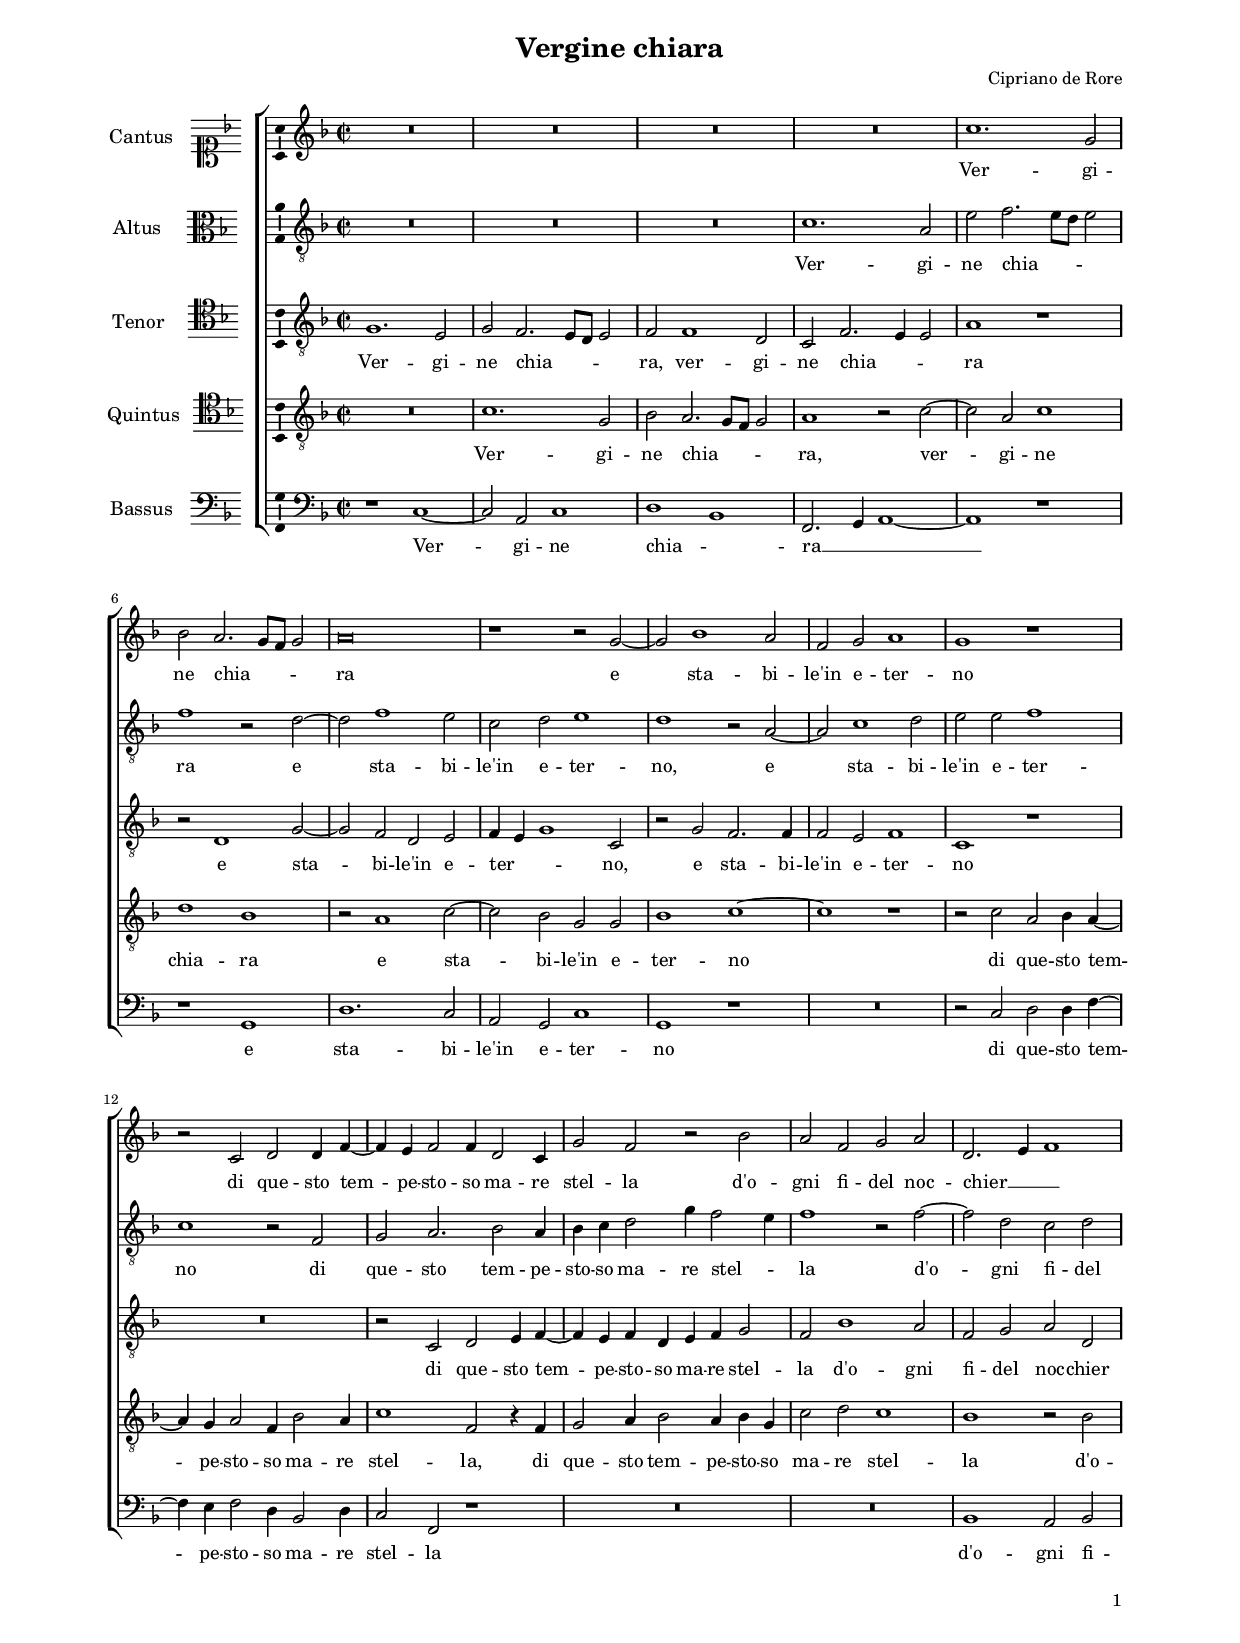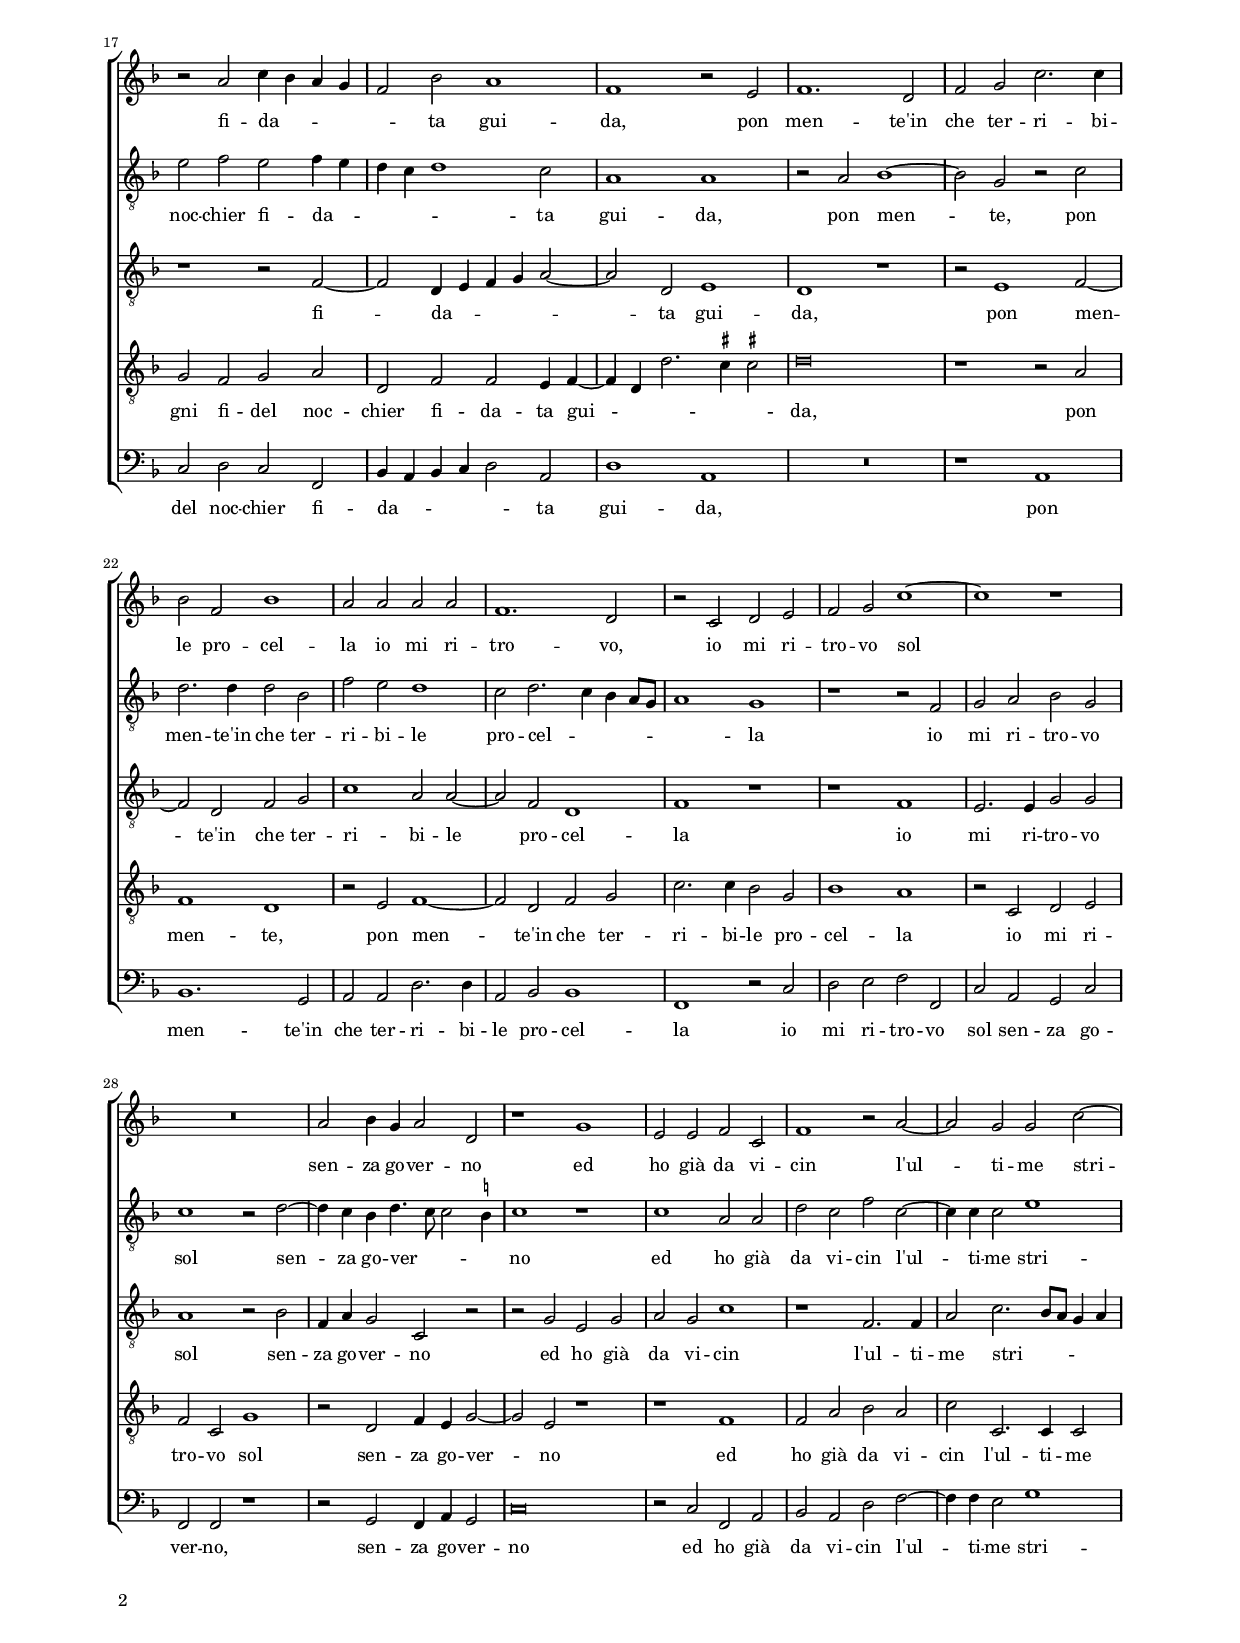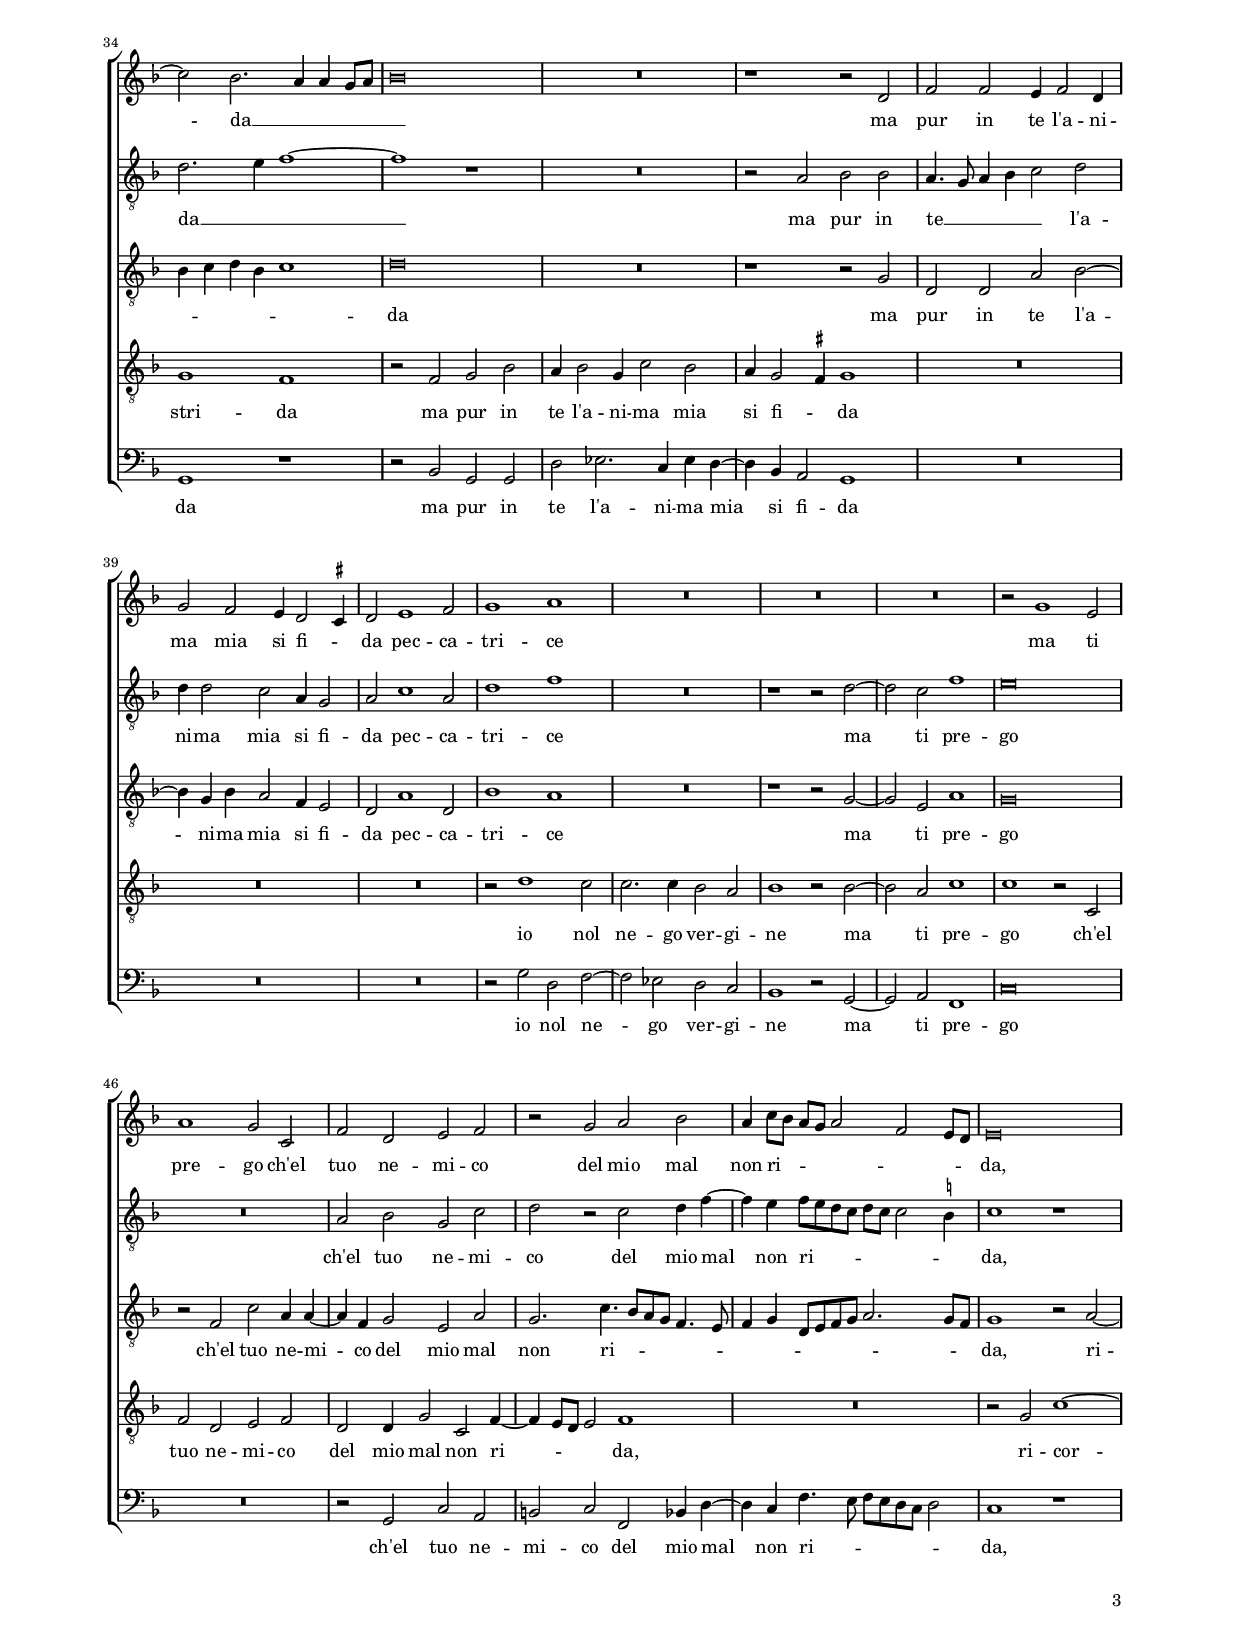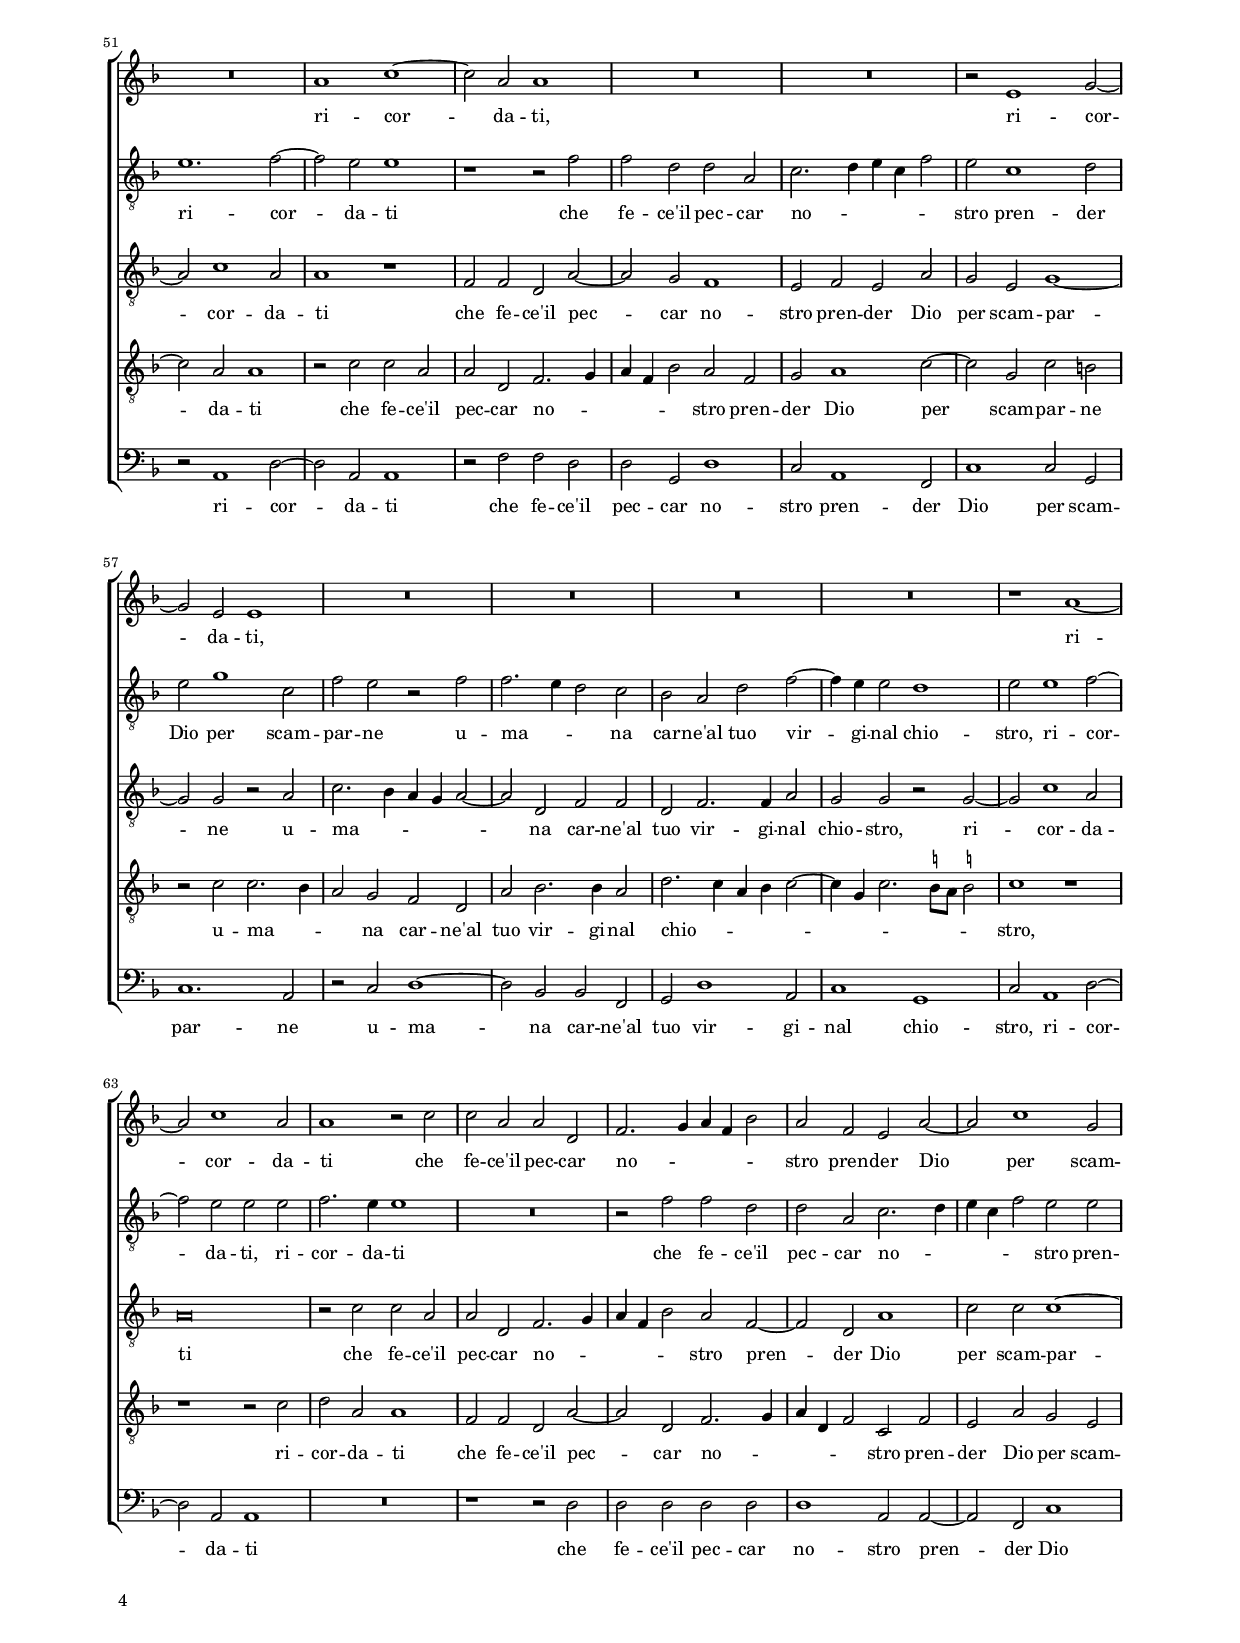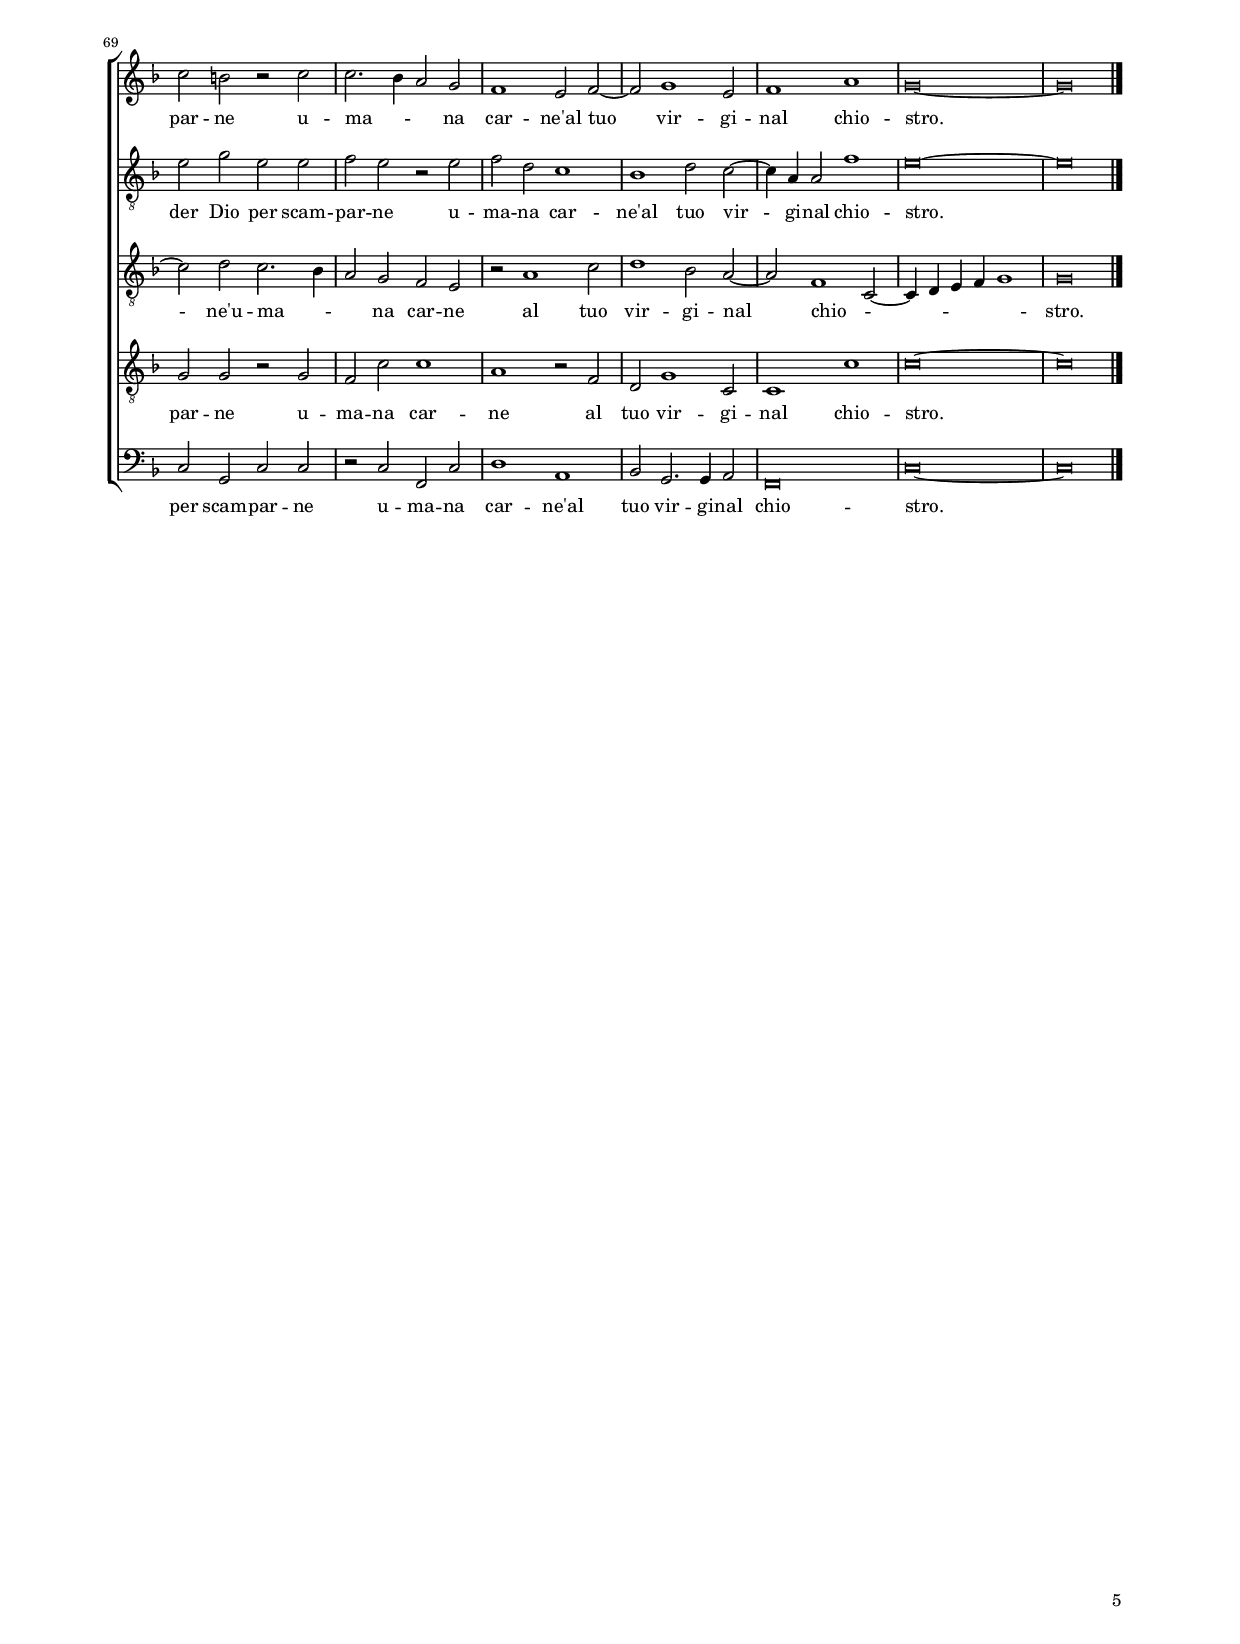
\header
{
  title="Vergine chiara"
  composer="Cipriano de Rore"
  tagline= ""
}

\version "2.24.0"
\include "deutsch.ly"
#(set-global-staff-size 15)
% #(set-default-paper-size "letter")
#(ly:set-option 'point-and-click #f)

	
\paper
	{
	top-margin = 1.8 \cm
	bottom-margin = 1.2 \cm
	left-margin = 2 \cm
	right-margin = 2 \cm
	ragged-bottom = ##f
	ragged-last-bottom = ##t
	print-page-number = ##f
	system-system-spacing = #'((basic-distance . 16) (minimum-distance . 14) (padding . 5) (strechability . 150))
	oddFooterMarkup=\markup   \fill-line { "" \fromproperty #'page:page-number-string }
	evenFooterMarkup=\markup  \fill-line { \fromproperty #'page:page-number-string "" }
	last-bottom-spacing = #'((basic-distance . 12) (minimum-distance . 7) (padding . 4))
%	systems-per-page = 3
%	min-systems-per-page = 3
	markup-system-spacing.basic-distance = #12
	}

	
global = {
	\key f \major
	\time 2/2 \set Score.measureLength = #(ly:make-moment 2/1)
	\skip 1*2*75 \bar "|."
	}

	ficta = { \once \set suggestAccidentals = ##t }
	
	forget = #(define-music-function (music) (ly:music?) #{
		\accidentalStyle forget
		$music
		\accidentalStyle default
		#})
	
	m = \melisma
	me = \melismaEnd



incipitcantus = \markup { \score {
	{
	\set Staff.instrumentName = \markup { \fontsize #1 "Cantus" }
	\key f \major
	\clef soprano
	s4 \bar ""
	}
	\layout  {
	raggedright = ##t
	indent = 1.6 \cm
	line-width = 2.2\cm
	\context { \Staff \remove Time_signature_engraver }
	\override Staff.Clef.Y-extent = #'(0 . 0)
	}} \hspace #1 }
	
      
incipitaltus = \markup { \score {
	{
	\set Staff.instrumentName = \markup { \fontsize #1 "Altus" }
	\key f \major
	\clef alto
	s4 \bar ""
	}
	\layout  {
	raggedright = ##t
	indent = 1.6 \cm
	line-width = 2.2\cm
	\context { \Staff \remove Time_signature_engraver }
	\override Staff.Clef.Y-extent = #'(0 . 0)
	}} \hspace #1 }


incipittenor = \markup { \score {
	{
	\set Staff.instrumentName = \markup { \fontsize #1 "Tenor" }
	\key f \major
	\clef tenor
	s4 \bar ""
	}
	\layout  {
	raggedright = ##t
	indent = 1.6 \cm
	line-width = 2.2\cm
	\context { \Staff \remove Time_signature_engraver }
	\override Staff.Clef.Y-extent = #'(0 . 0)
	}} \hspace #1 }
      
      
incipitquintus = \markup { \score {
	{
	\set Staff.instrumentName = \markup { \fontsize #1 "Quintus" }
	\key f \major
	\clef tenor
	s4 \bar ""
	}
	\layout  {
	raggedright = ##t
	indent = 1.6 \cm
	line-width = 2.2\cm
	\context { \Staff \remove Time_signature_engraver }
	\override Staff.Clef.Y-extent = #'(0 . 0)
	}} \hspace #1 }
      
      
incipitbassus = \markup { \score {
	{
	\set Staff.instrumentName = \markup { \fontsize #1 "Bassus" }
	\key f \major
	\clef bass
	s4 \bar ""
	}
	\layout  {
	raggedright = ##t
	indent = 1.6 \cm
	line-width = 2.2\cm
	\context { \Staff \remove Time_signature_engraver }
	\override Staff.Clef.Y-extent = #'(0 . 0)
	}} \hspace #1 }


cantus =  \relative c''
	{
	R\breve
	R\breve
	R\breve
	R\breve
%5
	c1. g2 |
	b2 a2. \m g8 f g2 \me
	a\breve
	r1 r2 g~
	g2 b1 a2
%10
	f2 g a1 |
	g1 r
	r2 c, d d4 f~
	f4 e f2 f4 d2 c4
	g'2 f r b
%15
	a2 f g a |
	d,2. \m e4 f1 \me
	r2 a c4 \m b a g
	f2 \me b a1
	f1 r2 e
%20
	f1. d2 |
	f2 g c2. c4
	b2 f b1
	a2 a a a
	f1. d2
%25
	r2 c d e |
	f2 g c1~
	c1 r
	R\breve
	a2 b4 g a2 d,
%30
	r1 g |
	e2 e f c
	f1 r2 a~
	a2 g g c~
	c2 b2. \m a4 a g8 a
%35
	b\breve \me |
	R\breve
	r1 r2 d,
	f2 f e4 f2 d4
	g2 f e4 d2 \m \ficta cis4 \me
%40
	d2 e1 f2 |
	g1 a
	R\breve
	R\breve
	R\breve
%45
	r2 g1 e2 |
	a1 g2 c,
	f2 d e f
	r2 g a b
	a4 c8 \m b a g a2 f e8 d \me
%50
	e\breve |
	R\breve
	a1 c~
	c2 a a1
	R\breve
%55
	R\breve |
	r2 e1 g2~
	g2 e e1
	R\breve
	R\breve
%60
	R\breve |
	R\breve
	r1 a~
	a2 c1 a2
	a1 r2 c
%65
	c2 a a d, |
	f2. \m g4 a f b2 \me
	a2 f e a~
	a2 c1 g2
	c2 h r c
%70
	c2. \m b4 a2 \me g |
	f1 e2 f~
	f2 g1 e2
	f1 a
	g\breve~
%75
	g\breve |
	}


altus =  \relative c'
        {
	R\breve
	R\breve
	R\breve
	c1. a2
%5
	e'2 f2. \m e8 d e2 \me |
	f1 r2 d~
	d2 f1 e2
	c2 d e1
	d1 r2 a~
%10
	a2 c1 d2 |
	e2 e f1
	c1 r2 f,
	g2 a2. b2 a4
	b4 c d2 g4 f2 \m e4 \me
%15
	f1 r2 f~ |
	f2 d c d
	e2 f e f4 \m e
	d4 c d1 \me c2
	a1 a
%20
	r2 a b1~ |
	b2 g r c
	d2. d4 d2 b
	f'2 e d1
	c2 d2. \m c4 b a8 g
%25
	a1 \me g |
	r1 r2 f
	g2 a b g
	c1 r2 d~
	d4 c b d4. \m c8 c2 \ficta h4 \me
%30
	c1 r |
	c1 a2 a
	d2 c f c~
	c4 c c2 e1
	d2. \m e4 f1~
%35
	f1 \me r |
	R\breve
	r2 a, b b
	a4. \m g8 a4 b c2 \me d
	d4 d2 c a4 g2
%40
	a2 c1 a2 |
	d1 f
	R\breve
	r1 r2 d~
	d2 c f1
%45
	e\breve |
	R\breve
	a,2 b g c
	d2 r c d4 f~
	f4 e f8 \m e d c d c c2 \ficta h4 \me
%50
	c1 r |
	e1. f2~
	f2 e e1
	r1 r2 f
	f2 d d a
%55
	c2. \m d4 e c f2 \me |
	e2 c1 d2
	e2 g1 c,2
	f2 e r f
	f2. \m e4 d2 \me c
%60
	b2 a d f~ |
	f4 e e2 d1
	e2 e1 f2~
	f2 e e e
	f2. e4 e1
%65
	R\breve |
	r2 f f d
	d2 a c2. \m d4
	e4 c f2 \me e e
	e2 g e e
%70
	f2 e r e |
	f2 d c1
	b1 d2 c~
	c4 a a2 f'1
	e\breve~
%75
	e\breve |
	}


tenor =  \relative c'
	{
	g1. e2
	g2 f2. \m e8 d e2 \me
	f2 f1 d2
	c2 f2. \m e4 e2 \me
%5
	a1 r |
	r2 d,1 g2~
	g2 f d e
	f4 \m e g1 \me c,2
	r2 g' f2. f4
%10
	f2 e f1 |
	c1 r
	R\breve
	r2 c d e4 f~
	f4 e f d e f g2
%15
	f2 b1 a2 |
	f2 g a d,
	r1 r2 f~
	f2 d4 \m e f g a2~
	a2 \me d, e1
%20
	d1 r |
	r2 e1 f2~
	f2 d f g
	c1 a2 a~
	a2 f d1
%25
	f1 r |
	r1 f
	e2. e4 g2 g
	a1 r2 b
	f4 a g2 c, r
%30
	r2 g' e g |
	a2 g c1
	r1 f,2. f4
	a2 c2. \m b8 a g4 a
	b4 c d b c1 \me
%35
	d\breve |
	R\breve
	r1 r2 g,
	d2 d a' b~
	b4 g b a2 f4 e2
%40
	d2 a'1 d,2 |
	b'1 a
	R\breve
	r1 r2 g~
	g2 e a1
%45
	g\breve |
	r2 f c' a4 a~
	a4 f g2 e a
	g2. c4. \m b8 a g f4. e8
	f4 g d8 e f g a2. g8 f \me
%50
	g1 r2 a~ |
	a2 c1 a2
	a1 r
	f2 f d a'~
	a2 g f1
%55
	e2 f e a |
	g2 e g1~
	g2 g r a
	c2. \m b4 a g a2~
	a2 \me d, f f
%60
	d2 f2. f4 a2 |
	g2 g r g~
	g2 c1 a2
	a\breve
	r2 c c a
%65
	a2 d, f2. \m g4 |
	a4 f b2 \me a f~
	f2 d a'1
	c2 c c1~
	c2 d c2. \m b4
%70
	a2 \me g f e |
	r2 a1 c2
	d1 b2 a~
	a2 f1 \m c2~
	c4 d e f g1 \me
%75
	g\breve |
	}

	
quintus  =  \relative c'
	{
	R\breve
	c1. g2
	b2 a2. \m g8 f g2 \me
	a1 r2 c~
%5
	c2 a c1 |
	d1 b
	r2 a1 c2~
	c2 b g g
	b1 c~
%10
	c1 r |
	r2 c a b4 a~
	a4 g a2 f4 b2 a4
	c1 f,2 r4 f
	g2 a4 b2 a4 b g
%15
	c2 d c1 |
	b1 r2 b
	g2 f g a
	d,2 f f e4 f~
	f4 \m d d'2. \ficta cis4 \ficta cis!2 \me
%20
	d\breve |
	r1 r2 a
	f1 d
	r2 e f1~
	f2 d f g
%25
	c2. c4 b2 g |
	b1 a
	r2 c, d e
	f2 c g'1
	r2 d f4 e g2~
%30
	g2 e r1 |
	r1 f
	f2 a b a
	c2 c,2. c4 c2
	g'1 f
%35
	r2 f g b |
	a4 b2 g4 c2 b
	a4 g2 \m \ficta fis4 \me g1
	R\breve
	R\breve
%40
	R\breve |
	r2 d'1 c2
	c2. c4 b2 a
	b1 r2 b~
	b2 a c1
%45
	c1 r2 c, |
	f2 d e f
	d2 d4 g2 c, f4~
	f4 \m e8 d e2 \me f1
	R\breve
%50
	r2 g c1~ |
	c2 a a1
	r2 c c a
	a2 d, f2. \m g4
	a4 f b2 \me a f
%55
	g2 a1 c2~ |
	c2 g c h
	r2 c c2. \m b4
	a2 \me g f d
	a'2 b2. b4 a2
%60
	d2. \m c4 a b c2~ |
	c4 g c2. \stemDown \ficta h8 a \stemNeutral \ficta h!2 \me
	c1 r
	r1 r2 c
	d2 a a1
%65
	f2 f d a'~ |
	a2 d, f2. \m g4
	a4 d, f2 \me c f
	e2 a g e
	g2 g r g
%70
	f2 c' c1 |
	a1 r2 f
	d2 g1 c,2
	c1 c'
	c\breve~
%75
	c\breve |
	}


bassus  =  \relative c
	{
	r1 c~
	c2 a c1
	d1 \m b \me
	f2. \m g4 a1~
%5
	a1 \me r |
	r1 g
	d'1. c2
	a2 g c1
	g1 r
%10
	R\breve |
	r2 c d d4 f~
	f4 e f2 d4 b2 d4
	c2 f, r1
	R\breve
%15
	R\breve |
	b1 a2 b
	c2 d c f,
	b4 \m a b c d2 \me a
	d1 a
%20
	R\breve |
	r1 a
	b1. g2
	a2 a d2. d4
	a2 b b1
%25
	f1 r2 c' |
	d2 e f f,
	c'2 a g c
	f,2 f r1
	r2 g f4 a g2
%30
	c\breve |
	r2 c f, a
	b2 a d f~
	f4 f e2 g1
	g,1 r
%35
	r2 b g g |
	d'2 es2. c4 es d~
	d4 b a2 g1
	R\breve
	R\breve
%40
	R\breve |
	r2 g' d f~
	f2 es d c
	b1 r2 g~
	g2 a f1
%45
	c'\breve |
	R\breve
	r2 g c a
	h2 c f, b4 d~
	d4 c f4. \m e8 f e d c d2 \me
%50
	c1 r |
	r2 a1 d2~
	d2 a a1
	r2 f' f d
	d2 g, d'1
%55
	c2 a1 f2 |
	c'1 c2 g
	c1. a2
	r2 c d1~
	d2 b b f
%60
	g2 d'1 a2 |
	c1 g
	c2 a1 d2~
	d2 a a1
	R\breve
%65
	r1 r2 d |
	d2 d d d
	d1 a2 a~
	a2 f c'1
	c2 g c c
%70
	r2 c f, c' |
	d1 a
	b2 g2. g4 a2
	f\breve
	c'\breve~
%75
	c\breve |
	}

lyricscantus = \lyricmode {
	Ver -- gi -- ne chia -- ra e sta -- bi -- le'in e -- ter -- no
	di que -- sto tem -- pe -- sto -- so ma -- re stel -- la
	d'o -- gni fi -- del noc -- chier __ fi -- da -- ta gui -- da,
	pon men -- te'in che ter -- ri -- bi -- le pro -- cel -- la
	io mi ri -- tro -- vo,
	io mi ri -- tro -- vo sol sen -- za go -- ver -- no
	ed ho già da vi -- cin l'ul -- ti -- me stri -- da __
	ma pur in te l'a -- ni -- ma mia si fi -- da
	pec -- ca -- tri -- ce
	ma ti pre -- go 
	ch'el tuo ne -- mi -- co del mio mal non ri -- da,
	ri -- cor -- da -- ti,
	ri -- cor -- da -- ti,
	ri -- cor -- da -- ti che fe -- ce'il pec -- car no -- stro
	pren -- der Dio per scam -- par -- ne
	u -- ma -- na car -- ne'al tuo vir -- gi -- nal chio -- stro.
	}


lyricsaltus = \lyricmode {
	Ver -- gi -- ne chia -- ra e sta -- bi -- le'in e -- ter -- no,
	e sta -- bi -- le'in e -- ter -- no
	di que -- sto tem -- pe -- sto -- so ma -- re stel -- la
	d'o -- gni fi -- del noc -- chier fi -- da -- ta gui -- da,
	pon men -- te,
	pon men -- te'in che ter -- ri -- bi -- le pro -- cel -- la
	io mi ri -- tro -- vo sol sen -- za go -- ver -- no
	ed ho già da vi -- cin l'ul -- ti -- me stri -- da __
	ma pur in te __ l'a -- ni -- ma mia si fi -- da
	pec -- ca -- tri -- ce
	ma ti pre -- go 
	ch'el tuo ne -- mi -- co del mio mal non ri -- da,
	ri -- cor -- da -- ti che fe -- ce'il pec -- car no -- stro
	pren -- der Dio per scam -- par -- ne
	u -- ma -- na car -- ne'al tuo vir -- gi -- nal chio -- stro,
	ri -- cor -- da -- ti,
	ri -- cor -- da -- ti che fe -- ce'il pec -- car no -- stro
	pren -- der Dio per scam -- par -- ne
	u -- ma -- na car -- ne'al tuo vir -- gi -- nal chio -- stro.
	}


lyricstenor = \lyricmode {
	Ver -- gi -- ne chia -- ra,
	ver -- gi -- ne chia -- ra e sta -- bi -- le'in e -- ter -- no,
	e sta -- bi -- le'in e -- ter -- no
	di que -- sto tem -- pe -- sto -- so ma -- re stel -- la
	d'o -- gni fi -- del noc -- chier fi -- da -- ta gui -- da,
	pon men -- te'in che ter -- ri -- bi -- le pro -- cel -- la
	io mi ri -- tro -- vo sol sen -- za go -- ver -- no
	ed ho già da vi -- cin l'ul -- ti -- me stri -- da
	ma pur in te l'a -- ni -- ma mia si fi -- da
	pec -- ca -- tri -- ce
	ma ti pre -- go 
	ch'el tuo ne -- mi -- co del mio mal non ri -- da,
	ri -- cor -- da -- ti che fe -- ce'il pec -- car no -- stro
	pren -- der Dio per scam -- par -- ne
	u -- ma -- na car -- ne'al tuo vir -- gi -- nal chio -- stro,
	ri -- cor -- da -- ti che fe -- ce'il pec -- car no -- stro
	pren -- der Dio per scam -- par -- ne'u -- ma -- na car -- ne
	al tuo vir -- gi -- nal chio -- stro.
	}


lyricsquintus = \lyricmode {
	Ver -- gi -- ne chia -- ra,
	ver -- gi -- ne chia -- ra e sta -- bi -- le'in e -- ter -- no
	di que -- sto tem -- pe -- sto -- so ma -- re stel -- la,
	di que -- sto tem -- pe -- sto -- so ma -- re stel -- la
	d'o -- gni fi -- del noc -- chier fi -- da -- ta gui -- da,
	pon men -- te,
	pon men -- te'in che ter -- ri -- bi -- le pro -- cel -- la
	io mi ri -- tro -- vo sol sen -- za go -- ver -- no
	ed ho già da vi -- cin l'ul -- ti -- me stri -- da
	ma pur in te l'a -- ni -- ma mia si fi -- da
	io nol ne -- go 
	ver -- gi -- ne ma ti pre -- go 
	ch'el tuo ne -- mi -- co del mio mal non ri -- da,
	ri -- cor -- da -- ti che fe -- ce'il pec -- car no -- stro
	pren -- der Dio per scam -- par -- ne
	u -- ma -- na car -- ne'al tuo vir -- gi -- nal chio -- stro,
	ri -- cor -- da -- ti che fe -- ce'il pec -- car no -- stro
	pren -- der Dio per scam -- par -- ne
	u -- ma -- na car -- ne al tuo vir -- gi -- nal chio -- stro.
	}


lyricsbassus = \lyricmode {
	Ver -- gi -- ne chia -- ra __ e sta -- bi -- le'in e -- ter -- no
	di que -- sto tem -- pe -- sto -- so ma -- re stel -- la
	d'o -- gni fi -- del noc -- chier fi -- da -- ta gui -- da,
	pon men -- te'in che ter -- ri -- bi -- le pro -- cel -- la
	io mi ri -- tro -- vo sol sen -- za go -- ver -- no,
	sen -- za go -- ver -- no
	ed ho già da vi -- cin l'ul -- ti -- me stri -- da
	ma pur in te l'a -- ni -- ma mia si fi -- da
	io nol ne -- go 
	ver -- gi -- ne ma ti pre -- go 
	ch'el tuo ne -- mi -- co del mio mal non ri -- da,
	ri -- cor -- da -- ti che fe -- ce'il pec -- car no -- stro
	pren -- der Dio per scam -- par -- ne
	u -- ma -- na car -- ne'al tuo vir -- gi -- nal chio -- stro,
	ri -- cor -- da -- ti che fe -- ce'il pec -- car no -- stro
	pren -- der Dio per scam -- par -- ne
	u -- ma -- na car -- ne'al tuo vir -- gi -- nal chio -- stro.
	}


\score
{  
  % \transpose {
	\new ChoirStaff \with { \override StaffGrouper.staff-staff-spacing.basic-distance = #12 }
	<<

	\new Staff << \global
	\new Voice="v1" {
		\set Staff.instrumentName=\incipitcantus
%		\set Staff.instrumentName= "S"
		\set Staff.midiInstrument = "reed organ"
		\clef violin
		\cantus }
	\new Lyrics \lyricsto "v1" {\lyricscantus }
	>>


	\new Staff << \global
	\new Voice="v2" {
		\set Staff.instrumentName=\incipitaltus
%		\set Staff.instrumentName= "A"
		\set Staff.midiInstrument = "reed organ"
		\clef "G_8" 
		\altus}
	\new Lyrics \lyricsto "v2" {\lyricsaltus }
	>>


	\new Staff << \global
	\new Voice="v3" {
		\set Staff.instrumentName=\incipittenor
%		\set Staff.instrumentName= "T"
		\set Staff.midiInstrument = "reed organ"
		\clef "G_8"
		\tenor }
	\new Lyrics \lyricsto "v3" {\lyricstenor }
	>>


	\new Staff << \global
	\new Voice="v5" {
		\set Staff.instrumentName=\incipitquintus
%		\set Staff.instrumentName= "Q"
		\set Staff.midiInstrument = "reed organ"
		\clef "G_8"
		\quintus}
	\new Lyrics \lyricsto "v5" {\lyricsquintus }
	>>


	\new Staff << \global
	\new Voice="v4" {
		\set Staff.instrumentName=\incipitbassus
%		\set Staff.instrumentName= "B"
		\set Staff.midiInstrument = "reed organ"
		\clef bass 
		\bassus }
	\new Lyrics \lyricsto "v4" {\lyricsbassus}
	>>

	>>
	% } % transpose

	\layout
	{
	indent = 2.5\cm
	\context { \Lyrics \override VerticalAxisGroup.nonstaff-relatedstaff-spacing.padding = #1.3 }
	\context { \Staff \override TimeSignature.break-visibility = #end-of-line-invisible }
	\context { \Staff \consists Ambitus_engraver }
	\context { \Score \override BarNumber.padding = #2 }
	\context { \Voice \override NoteHead.style = #'baroque }
	}
	
\midi
	{
	\tempo 2 = 90
	}
	
}


% EOF
